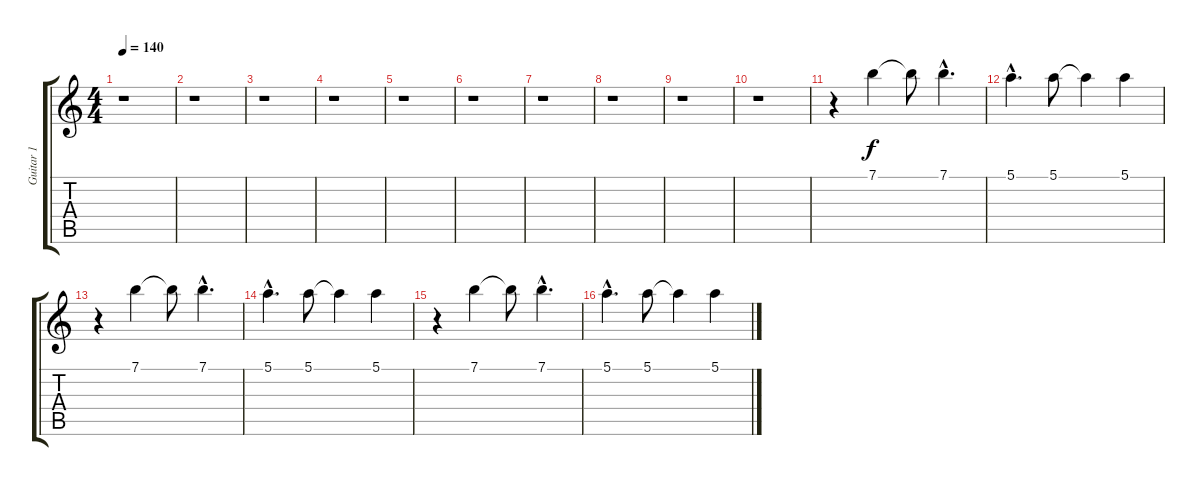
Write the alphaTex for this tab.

\track ("Guitar 1" "Guitar 1") {instrument acousticguitarnylon}
\staff {score tabs}
\tuning (E4 B3 G3 D3 A2 E2) {hide}
\ts (4 4)
\tempo 140
\clef g2
\ks c
r.1{dy f} |
r.1 |
r.1 |
r.1 |
r.1 |
r.1 |
r.1 |
r.1 |
r.1 |
r.1 |
r.4 7.1.4 7.1{t}.8 7.1{hac}.4{d} |
5.1{hac}.4{d} 5.1.8 5.1{t}.4 5.1.4 |
r.4 7.1.4 7.1{t}.8 7.1{hac}.4{d} |
5.1{hac}.4{d} 5.1.8 5.1{t}.4 5.1.4 |
r.4 7.1.4 7.1{t}.8 7.1{hac}.4{d} |
5.1{hac}.4{d} 5.1.8 5.1{t}.4 5.1.4
